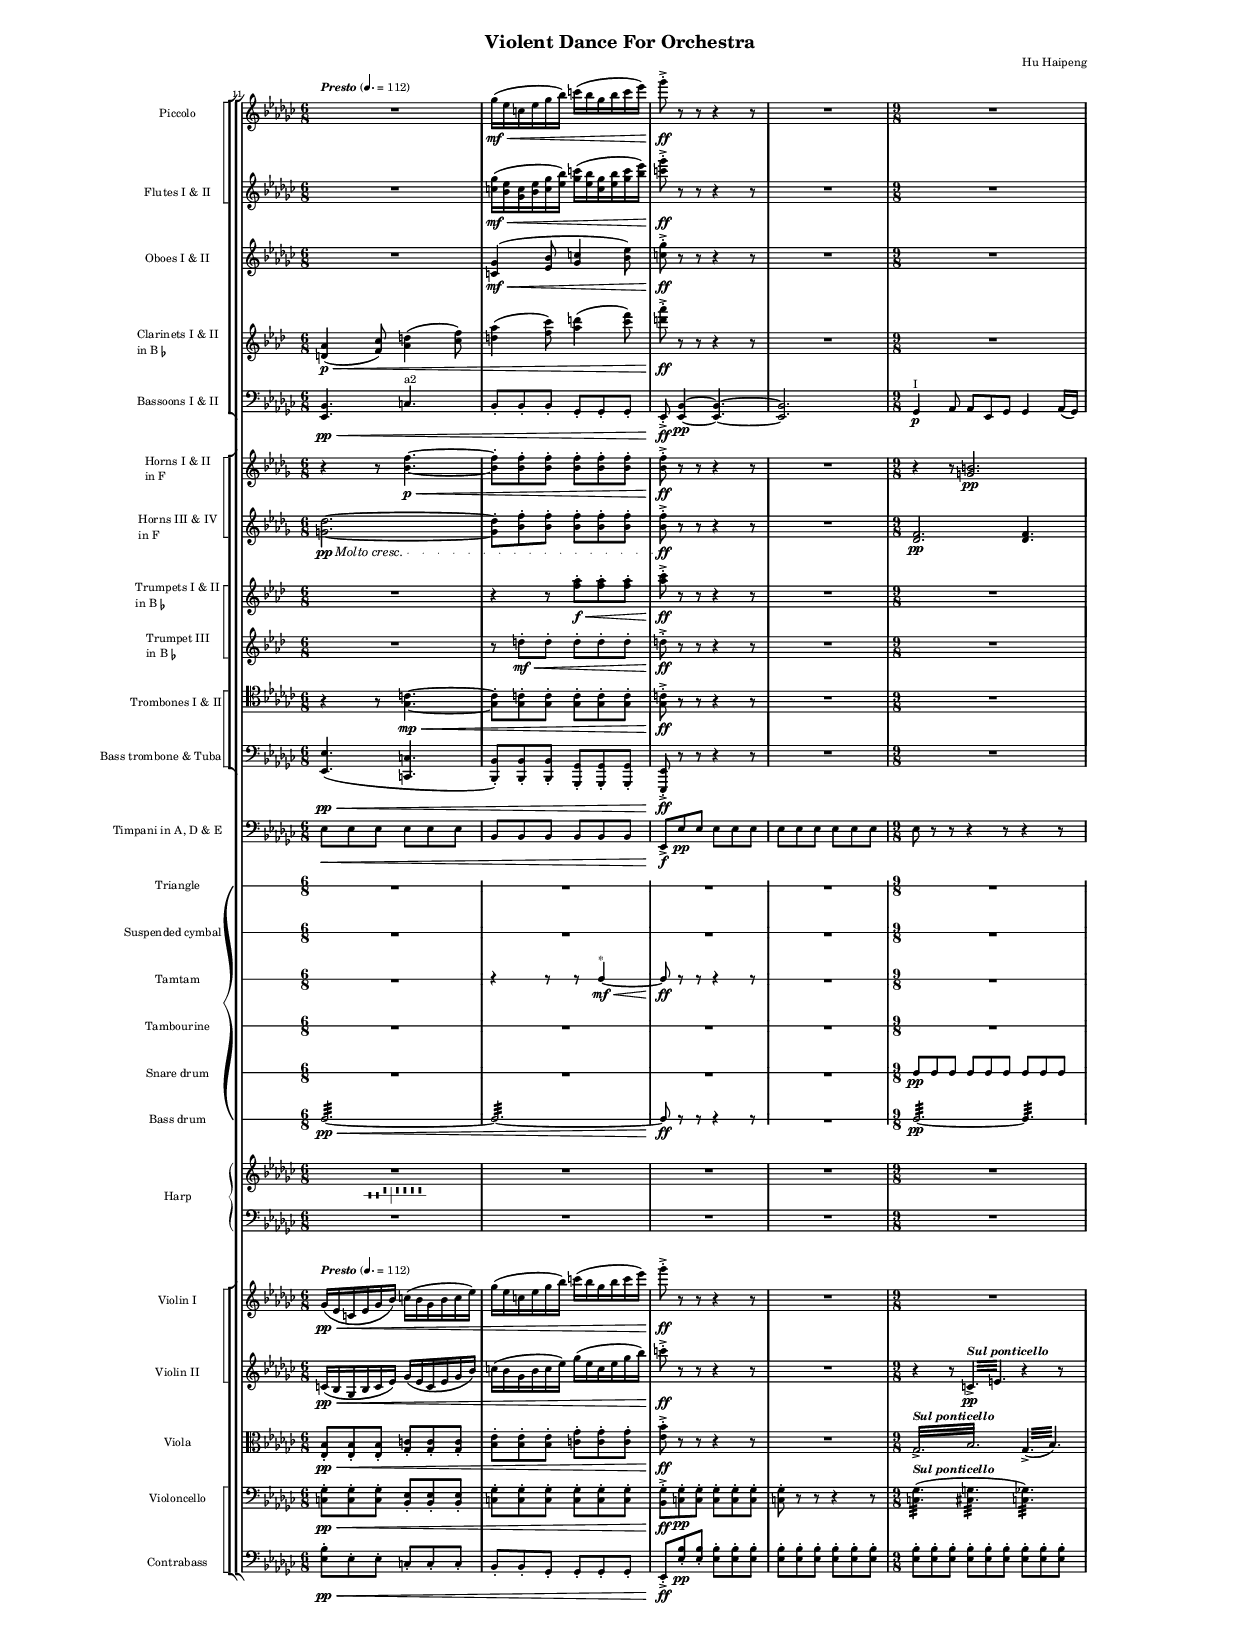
\version "2.13.46"

\header {
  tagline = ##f
  title = "Violent Dance For Orchestra"
  composer = "Hu Haipeng"
%  arranger = "July 5, 2009"

%  poet = "  I'm writing this piece because I'm terribly frustrated, facing a task which will seriously stain my aesthetics and conviction to the true art. It consists of all kinds of devils, dancing and whirling violently, turning the world into an abyss of darkness. Although the main melodies are derived from folk music, these are only a beautiful skin, and the essence of this piece is violent and evil, full of my 10 years' pain and rage. It's a large volcano of my long repressed heart!"
}

\paper{
  line-width = 158\mm
}

%% markups
#(define-markup-list-command (paragraph layout props args) (markup-list?)
  (let ((indent (chain-assoc-get 'par-indent props 2)))
  (interpret-markup-list layout props
  (make-justified-lines-markup-list (cons (make-hspace-markup indent)
  args)))))

#(define-markup-command (vspace layout props amount) (number?)
  "This produces a invisible object taking vertical space."
  (let ((amount (* amount 3.0)))
    (if (> amount 0)
        (ly:make-stencil "" (cons -1 1) (cons 0 amount))
        (ly:make-stencil "" (cons -1 1) (cons amount amount)))))

%% text defs
presto = \markup { \bold \italic "Presto" }
div = \markup { \bold "Div." }
nondiv = \markup { \bold "Non div." }
unis = \markup { \bold "Unis." }
piz = \markup { \bold "Pizz." }
arc = \markup { \bold "Arco" }
pizz = \set Staff.midiInstrument = "pizzicato strings"
arco = \set Staff.midiInstrument = "string ensemble 1"
pont = \markup { \bold \italic "Sul ponticello" }
naturale = \markup { \bold \italic "Naturale" }
moltocr = {
  \set crescendoText = \markup { \italic "Molto cresc." }
  \set crescendoSpanner = #'text
  \override DynamicTextSpanner #'style = #'dotted-line
}
offCr = {
  \unset crescendoText
  \unset crescendoSpanner
  \revert DynamicTextSpanner #'style
}

%% Layout for piano dynamics
\layout {
  \context {
    \Voice
    \override Glissando #'breakable = ##t
    \override TextSpanner #'breakable = ##t
    \override DynamicLineSpanner #'breakable = ##t
    \override DynamicTextSpanner #'breakable = ##t
    \override TrillSpanner #'breakable = ##t
  }
}

%% layout to create orchestra staff group
%% with non-spanned barlines between two instrument groups
\layout {
  \context {
    \StaffGroup
    \name Orchestra
    \remove "Span_bar_engraver"
  }
  \context {
    \Score
    \accepts Orchestra
  }
}

%% Layout to produce SquareStaff context
%% to group similar instruments in a staff group with thin square bracket
\layout {
  \context {
    \StaffGroup
    \name SquareStaff
    systemStartDelimiter = #'SystemStartSquare
  }
  \context {
    \Orchestra
    \accepts SquareStaff
  }
  \context {
    \StaffGroup
    \accepts SquareStaff
  }
}

%% Layout to produce MarkLine context
%% to place rehearsal marks and texts above full score
\layout {
  \context {
    \type "Engraver_group"
    \name "MarkLine"
    \consists "Output_property_engraver"
    \consists "Axis_group_engraver"
    \consists "Mark_engraver"
    \consists "Metronome_mark_engraver"
    \consists "Script_engraver"
    \consists "Text_engraver"
    \consists "Text_spanner_engraver"
    \consists "Font_size_engraver"
    \override VerticalAxisGroup #'staff-affinity = #DOWN
    \override VerticalAxisGroup #'nonstaff-relatedstaff-spacing #'padding = #2
    \override VerticalAxisGroup #'nonstaff-unrelatedstaff-spacing #'padding = #5
    \override TextSpanner #'breakable = ##t
  }
  \context {
    \Score
    \accepts "MarkLine"
  }
  \context {
    \Orchestra
    \accepts "MarkLine"
  }
  \context {
    \StaffGroup
    \accepts "MarkLine"
  }
}

%% layout to produce a smaller markline
%% put before 1st violin part
\layout {
  \context {
    \MarkLine
    \name "SmallMarkLine"
    \override MetronomeMark #'outside-staff-priority = #800
    \override RehearsalMark #'outside-staff-priority = #1200
  }
  \context {
    \Score
    \accepts SmallMarkLine
  }
  \context {
    \Orchestra
    \accepts SmallMarkLine
  }
  \context {
    \StaffGroup
    \accepts SmallMarkLine
  }
}

modern =
#`(Staff ,(make-accidental-rule 'same-octave 0)
  ,(make-accidental-rule 'any-octave 0)
  ,(make-accidental-rule 'same-octave 1))

\layout {
  \context {
    \Score
    autoAccidentals = #modern
    autoCautionaries = #modern
  }
}

  marks = \relative c' {
    \set markFormatter = #format-mark-box-numbers
    \tempo \presto 4.=112
\set Score.currentBarNumber = #11
    s2.*4 |
    s1*9/8 |
  }

  piccolo = \relative c'''' {
    \clef treble \key ees \minor \time 6/8
    \transposition c''
    R2.
    ges,16(\mf\< ees c ees ges bes) c( bes ges bes c ees) |
    ges8-.->\!\ff \offCr r r r4 r8 | R2. |
    \time 9/8
    R1*9/8 |
  }

  flutes = \relative c'''' {
    \clef treble \key ees \minor \time 6/8
    R2.
    <ges, c,>16(\mf\< <ees bes> <c ges> <ees bes> <ges c,> <bes ees,>) <c ges>( <bes ees,> <ges c,> <bes ees,> <c ges> <ees bes>) |
    <ges c,>8-.->\!\ff \offCr r r r4 r8 | R2. |
    \time 9/8
    R1*9/8 |
  }

  oboes = \relative c''' {
    \clef treble \key ees \minor \time 6/8
    R2. |
    <ges, c,>4(\mf\< <bes ees,>8 <c ges>4 <ees bes>8) |
    <ges c,>-.->\!\ff \offCr r r r4 r8 | R2. |
    \time 9/8
    R1*9/8 |
  }

  clarinets = \relative c' {
    \clef treble \key f \minor \time 6/8
    \transposition bes
    <aes' d,>4(\p\< <c f,>8) <d aes>4( <f c>8) |
    <aes d,>4( <c f,>8) <d aes>4( <f c>8) |
    <aes d,>-.->\!\ff \offCr r r r4 r8 | R2. |
    \time 9/8
    R1*9/8 |
  }

  bassoons = \relative c, {
    \clef bass \key ees \minor \time 6/8
    <ees bes'>4.\pp\< c'^"a2" |
    bes8-. bes-. bes-. ges-. ges-. ges-. |
    ees-.->\!\ff \offCr <ees bes'>4\pp ~ <ees bes'>4. ~ | <ees bes'>2. |
    \time 9/8
    ges4\p^"I" aes8 aes ees ges ges4 aes16( ges) |
  }

  hornI = \relative c'' {
    \clef treble \key bes \minor \time 6/8
    \transposition f
    r4 r8 <f bes,>4.\p\< ~ |
    <f bes,>8-. <f bes,>-. <f bes,>-. <f bes,>-. <f bes,>-. <f bes,>-. |
    <f bes,>-.->\!\ff \offCr r r r4 r8 | R2. |
    \time 9/8
    r4 r8 <b, g>2.\pp |
  }

  hornII = \relative c'' {
    \clef treble \key bes \minor \time 6/8
    \transposition f
    \moltocr <des g,>2.\pp\< ~ |
    <des g,>8-. <f bes,>-. <f bes,>-. <f bes,>-. <f bes,>-. <f bes,>-. |
    <f bes,>-.->\!\ff \offCr r r r4 r8 | R2. |
    \time 9/8
    <f, des>2.\pp <f des>4. ~ |
  }

  trumpetI = \relative c''' {
    \clef treble \key f \minor \time 6/8
    \transposition bes
R2. |
    r4 r8 <aes f>-.\f\< <aes f>-. <aes f>-. |
    <c aes>-.->\!\ff r r r4 r8 | R2. |
    \time 9/8
    R1*9/8 |
  }

  trumpetII = \relative c'' {
    \clef treble \key f \minor \time 6/8
    \transposition bes
R2. |
    r8 d-.\mf\< d-. d-. d-. d-. |
    d-.->\!\ff \offCr r r r4 r8 | R2. |
    \time 9/8
    R1*9/8 |
  }

  trombones = \relative c' {
    \clef tenor \key ees \minor \time 6/8
    r4 r8 <ges c>4.\mp\< ~ |
    <ges c>8-. <ges c>-. <ges c>-. <ges c>-. <ges c>-. <ges c>-. |
    <ges c>-.->\!\ff \offCr r r r4 r8 | R2. |
    \time 9/8
    R1*9/8 |
  }

  tuba = \relative c,, {
    \clef bass \key ees \minor \time 6/8
    <ees' ees'>4.(\pp\< <c c'> |
    <bes bes'>8-.) <bes bes'>-. <bes bes'>-. <ges ges'>-. <ges ges'>-. <ges ges'>-. |
    <ees ees'>-.->\!\ff \offCr r r r4 r8 | R2. |
    \time 9/8
    R1*9/8 |
  }

  timpani = \relative c {
    \clef bass \key ees \minor \time 6/8
    ees8\< ees ees ees ees ees |
    bes bes bes bes bes bes |
    ees,->\!\f \offCr ees'\pp ees ees ees ees |
    ees ees ees ees ees ees |
    \time 9/8
    ees r r r4 r8 r4 r8 |
  }

  trian = \relative c' {
    \clef percussion \time 6/8
    R2.*4 |
    \time 9/8
    R1*9/8 |
  }

  cym = \relative c' {
    \clef percussion \time 6/8
    R2.*4 |
    \time 9/8
    R1*9/8 |
  }

  tamt = \relative c' {
    \clef percussion \time 6/8
R2. |
    r4 r8 r c4\mf\<^"*" ~ |
    c8\!\ff r r r4 r8 | R2. |
    \time 9/8
    R1*9/8 |
  }

  tamb = \relative c' {
    \clef percussion \time 6/8
    R2.*4 |
    \time 9/8
    R1*9/8 |
  }

  snare = \relative c' {
    \clef percussion \time 6/8
    R2.*4 |
    \time 9/8
    c8\pp c c c c c c c c |
  }

  bsdrum = \relative c' {
    \clef percussion \time 6/8
    c2.:32\pp\< ~ | c: ~ |
    c8\!\ff \offCr r r r4 r8 | R2. |
    \time 9/8
    c2.:32\pp ~ c4.: |
  }

  harprh = \relative c'' {
    \clef treble \key ees \minor \time 6/8
    \showStaffSwitch
    R2.*4_\markup { \harp-pedal #"--^|^^^^" } |
    \time 9/8
    R1*9/8 |
  }

  harplh = \relative c {
    \clef bass \key ees \minor
    \showStaffSwitch
    R2.*4 |
    R1*9/8 |
  }

  dynamics = {
    s2.*4 |
    s1*9/8 |
  }


  violinI = \relative c'''' {
    \clef treble \key ees \minor \time 6/8
    ges,,16(\pp\< ees c ees ges bes) c( bes ges bes c ees) |
    ges( ees c ees ges bes) c( bes ges bes c ees) |
    ges8-.->\!\ff \offCr r r r4 r8 | R2. |
    \time 9/8
    R1*9/8 |
  }

  violinII = \relative c''' {
    \clef treble \key ees \minor \time 6/8
    c,,16(\pp\< bes ges bes c ees) ges( ees c ees ges bes) |
    c( bes ges bes c ees) ges( ees c ees ges bes) |
    c8-.->\!\ff \offCr r r r4 r8 | R2. |
    \time 9/8
    r4 r8 \repeat tremolo 6 { c,,32->\pp^\pont e } r4 r8 |
  }

  viola = \relative c {
    \clef alto \key ees \minor \time 6/8
    <ees bes'>8-.\pp\< <ees bes'>-. <ees bes'>-. <ges c>-. <ges c>-. <ges c>-. |
    <bes ees>-. <bes ees>-. <bes ees>-. <c ges'>-. <c ges'>-. <c ges'>-. |
    <ees bes'>-.->\!\ff \offCr r r r4 r8 | R2. |
    \time 9/8
    \repeat tremolo 12 { ges,32->^\pont bes } \repeat tremolo 6 {ges->( bes) } |
  }

  cello = \relative c {
    \clef bass \key ees \minor \time 6/8
    <c ges'>8-.\pp\< <c ges'>-. <c ges'>-. <bes ees>-. <bes ees>-. <bes ees>-. |
    <c ges'>-. <c ges'>-. <c ges'>-. <c ges'>-. <c ges'>-. <c ges'>-. |
    <bes ges'>8-.->\!\ff \offCr <c ges'>-.\pp <c ges'>-. <c ges'>-. <c ges'>-. <c ges'>-. |
    <c ges'>-. r r r4 r8 |
    \time 9/8
    \repeat tremolo 12 <c ges'>32(^\pont \repeat tremolo 12 <cis g'> \repeat tremolo 12 <c ges'>) |
  }

  contrabass = \relative c {
    \clef bass \key ees \minor \time 6/8
    \transposition c
    <ees bes'>8-.\pp\< ees-. ees-. c-. c-. c-. |
    bes-. bes-. ges-. ges-. ges-. ges-. |
    ees-.->\!\ff \offCr <ees' bes'>-.\pp <ees bes'>-. <ees bes'>-. <ees bes'>-. <ees bes'>-. |
    <ees bes'>-. <ees bes'>-. <ees bes'>-. <ees bes'>-. <ees bes'>-. <ees bes'>-. |
    \time 9/8
    <ees bes'>-. <ees bes'>-. <ees bes'>-. <ees bes'>-. <ees bes'>-. <ees bes'>-. <ees bes'>-. <ees bes'>-. <ees bes'>-. |
  }

  #(set-global-staff-size 10)

  \score {
    \new Orchestra = "orchestra" <<
    \set Score.skipBars = ##f
    \new MarkLine { \marks }
      \new StaffGroup = "woodwind" <<
      \new SquareStaff = "picc fl" <<
        \new Staff = "piccolo" {
          \set Staff.instrumentName = "Piccolo"
          \set Staff.shortInstrumentName = "Picc."
        \piccolo
        }
        \new Staff = "flutes" {
          \set Staff.instrumentName = "Flutes I & II"
          \set Staff.shortInstrumentName = "Fl."
        \flutes
        }
      >>
      \new Staff = "oboes" {
        \set Staff.instrumentName = "Oboes I & II"
        \set Staff.shortInstrumentName = "Ob."
      \oboes
      }
      \new Staff = "clarinets" {
        \set Staff.instrumentName = \markup {
          \column { \line { "Clarinets I & II" }
            \line { "in B" \smaller \flat } } }
        \set Staff.shortInstrumentName = "Cl."
      \clarinets
      }
      \new Staff = "bassoons" {
        \set Staff.instrumentName = "Bassoons I & II"
        \set Staff.shortInstrumentName = "Bn."
      \bassoons
      }
    >>
    \new StaffGroup = "brass" <<
      \new SquareStaff = "horns" <<
        \new Staff = "hornsI" {
          \set Staff.instrumentName = \markup {
            \column { \line { "Horns I & II" }
              \line { "in F" } } }
          \set Staff.shortInstrumentName = "Hn. I & II"
        \hornI
        }
        \new Staff = "hornsII" {
          \set Staff.instrumentName = \markup {
            \column { \line { "Horns III & IV" }
              \line { "in F" } } }
          \set Staff.shortInstrumentName = "Hn. III & IV"
        \hornII
        }
      >>
      \new SquareStaff = "trumpets" <<
        \new Staff = "trumpetI" {
          \set Staff.instrumentName = \markup {
            \column { \line { "Trumpets I & II" }
            \line { "in B" \smaller \flat } } }
          \set Staff.shortInstrumentName = "Tp. I & II"
        \trumpetI
        }
        \new Staff = "trumpetII" {
          \set Staff.instrumentName = \markup {
            \column { \line { "Trumpet III" }
            \line { "in B" \smaller \flat } } }
          \set Staff.shortInstrumentName = "Tp. III"
        \trumpetII
        }
      >>
      \new SquareStaff = "trombones" <<
        \new Staff = "trombones 1 & 2" {
          \set Staff.instrumentName = "Trombones I & II"
          \set Staff.shortInstrumentName = "Tb. I & II"
        \trombones
        }
        \new Staff = "tuba" {
          \set Staff.instrumentName = "Bass trombone & Tuba"
          \set Staff.shortInstrumentName = "Btb. & Tu."
        \tuba
        }
      >>
    >>
    \new Staff = "timpani" {
      \set Staff.instrumentName = "Timpani in A, D & E"
      \set Staff.shortInstrumentName = "Tim."
    \timpani
    }
    \new GrandStaff = "drums" <<
      \new RhythmicStaff = "triangle" {
        \set RhythmicStaff.instrumentName = "Triangle"
        \set RhythmicStaff.shortInstrumentName = "Tri."
      \trian
      }
      \new RhythmicStaff = "cymbals" {
        \set RhythmicStaff.instrumentName = "Suspended cymbal"
        \set RhythmicStaff.shortInstrumentName = "Susp. cym."
      \cym
      }
      \new RhythmicStaff = "tamtam" {
        \set RhythmicStaff.instrumentName = "Tamtam"
        \set RhythmicStaff.shortInstrumentName = "Tamt."
      \tamt
      }
      \new RhythmicStaff = "tambourine" {
        \set RhythmicStaff.instrumentName = "Tambourine"
        \set RhythmicStaff.shortInstrumentName = "Tamb."
      \tamb
      }
      \new RhythmicStaff = "snare" {
        \set RhythmicStaff.instrumentName = "Snare drum"
        \set RhythmicStaff.shortInstrumentName = "Sn."
      \snare
      }
      \new RhythmicStaff = "bass drum" {
        \set RhythmicStaff.instrumentName = "Bass drum"
        \set RhythmicStaff.shortInstrumentName = "Bd."
      \bsdrum
      }
    >>
    \new PianoStaff = "harp" <<
      \set PianoStaff.instrumentName = "Harp"
      \set PianoStaff.shortInstrumentName = "Hrp."
      \set PianoStaff.connectArpeggios = ##t
      \new Staff = "rh" { \harprh }
      \new Dynamics { \dynamics }
      \new Staff = "lh" { \harplh }
    >>
    \new SmallMarkLine { \marks }
    \new StaffGroup = "strings" <<
      \new SquareStaff = "violins" <<
        \new Staff = "violin I" {
          \set Staff.instrumentName = "Violin I"
          \set Staff.shortInstrumentName = "Vn. I"
        \violinI
        }
        \new Staff = "violin II" {
          \set Staff.instrumentName = "Violin II"
          \set Staff.shortInstrumentName = "Vn. II"
        \violinII
        }
      >>
      \new Staff = "viola" {
        \set Staff.instrumentName = "Viola"
        \set Staff.shortInstrumentName = "Vl."
      \viola
      }
      \new SquareStaff = "Cello and Bass" <<
        \new Staff = "violoncello" {
          \set Staff.instrumentName = "Violoncello"
          \set Staff.shortInstrumentName = "Vc."
        \cello
        }
        \new Staff = "contrabass" {
          \set Staff.instrumentName = "Contrabass"
          \set Staff.shortInstrumentName = "Cb."
        \contrabass
        }
        >>
      >>
    >>
    \layout {
      \context {
        \Score
        \remove "Mark_engraver"
        \remove "Metronome_mark_engraver"
      }
      \context {
        \Staff \RemoveEmptyStaves
      }
    }
  }

